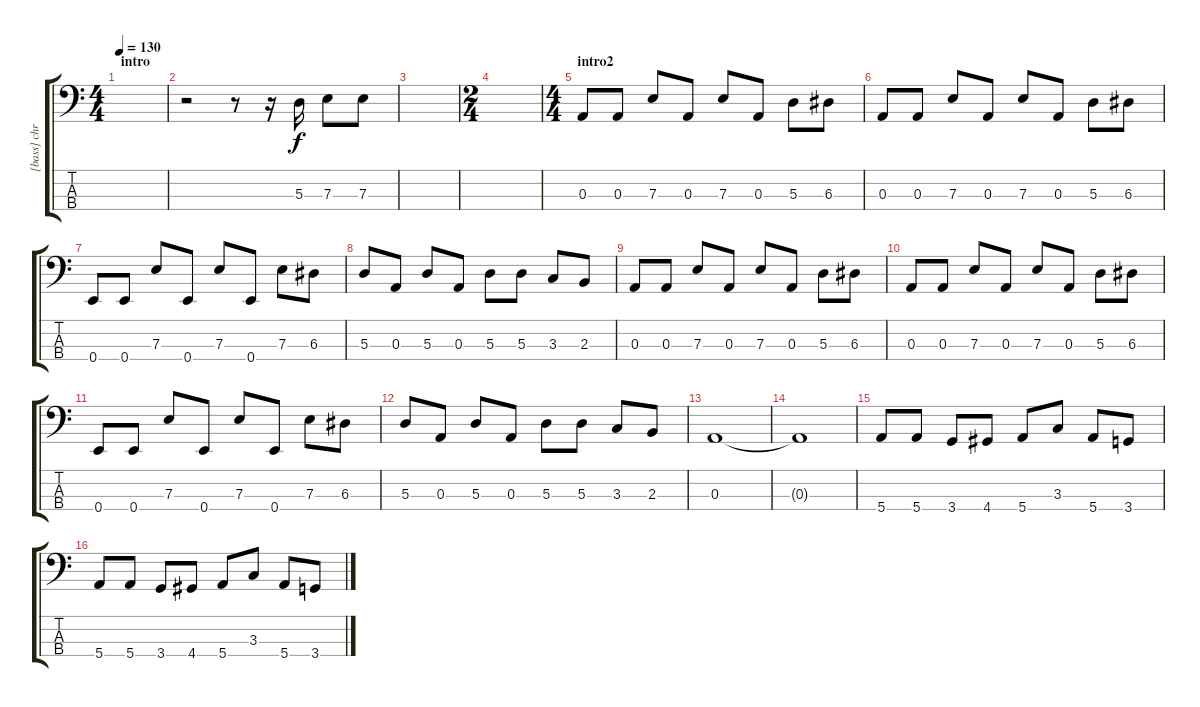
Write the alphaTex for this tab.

\track ("[bass] chris" "[bass] chr") {instrument electricbassfinger}
\staff {score tabs}
\tuning (G2 D2 A1 E1) {hide}
\ts (4 4)
\section ("" "intro")
\tempo 130
\clef f4
\ks c
|
r.2 r.8 r.16 5.3.16 7.3.8 7.3.8 |
|
\ts (2 4)
|
\ts (4 4)
\section ("" "intro2")
0.3.8 0.3.8 7.3.8 0.3.8 7.3.8 0.3.8 5.3.8 6.3.8 |
0.3.8 0.3.8 7.3.8 0.3.8 7.3.8 0.3.8 5.3.8 6.3.8 |
0.4.8 0.4.8 7.3.8 0.4.8 7.3.8 0.4.8 7.3.8 6.3.8 |
5.3.8 0.3.8 5.3.8 0.3.8 5.3.8 5.3.8 3.3.8 2.3.8 |
0.3.8 0.3.8 7.3.8 0.3.8 7.3.8 0.3.8 5.3.8 6.3.8 |
0.3.8 0.3.8 7.3.8 0.3.8 7.3.8 0.3.8 5.3.8 6.3.8 |
0.4.8 0.4.8 7.3.8 0.4.8 7.3.8 0.4.8 7.3.8 6.3.8 |
5.3.8 0.3.8 5.3.8 0.3.8 5.3.8 5.3.8 3.3.8 2.3.8 |
0.3.1 |
0.3{t}.1 |
5.4.8 5.4.8 3.4.8 4.4.8 5.4.8 3.3.8 5.4.8 3.4.8 |
5.4.8 5.4.8 3.4.8 4.4.8 5.4.8 3.3.8 5.4.8 3.4.8
